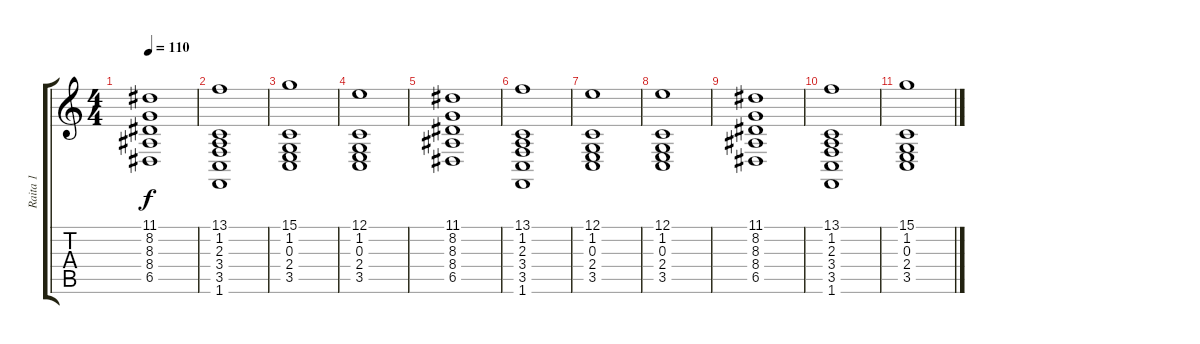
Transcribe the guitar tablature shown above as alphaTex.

\track ("Raita 1" "Raita 1") {instrument stringensemble1}
\staff {score tabs}
\tuning (E4 B3 G3 D3 A2 E2) {hide}
\ts (4 4)
\tempo 110
\clef g2
\ks c
(11.1 8.2 8.3 8.4 6.5).1{dy f} |
(13.1 1.2 2.3 3.4 3.5 1.6).1 |
(15.1 1.2 0.3 2.4 3.5).1 |
(12.1 1.2 0.3 2.4 3.5).1 |
(11.1 8.2 8.3 8.4 6.5).1 |
(13.1 1.2 2.3 3.4 3.5 1.6).1 |
(12.1 1.2 0.3 2.4 3.5).1 |
(12.1 1.2 0.3 2.4 3.5).1 |
(11.1 8.2 8.3 8.4 6.5).1 |
(13.1 1.2 2.3 3.4 3.5 1.6).1 |
(15.1 1.2 0.3 2.4 3.5).1
